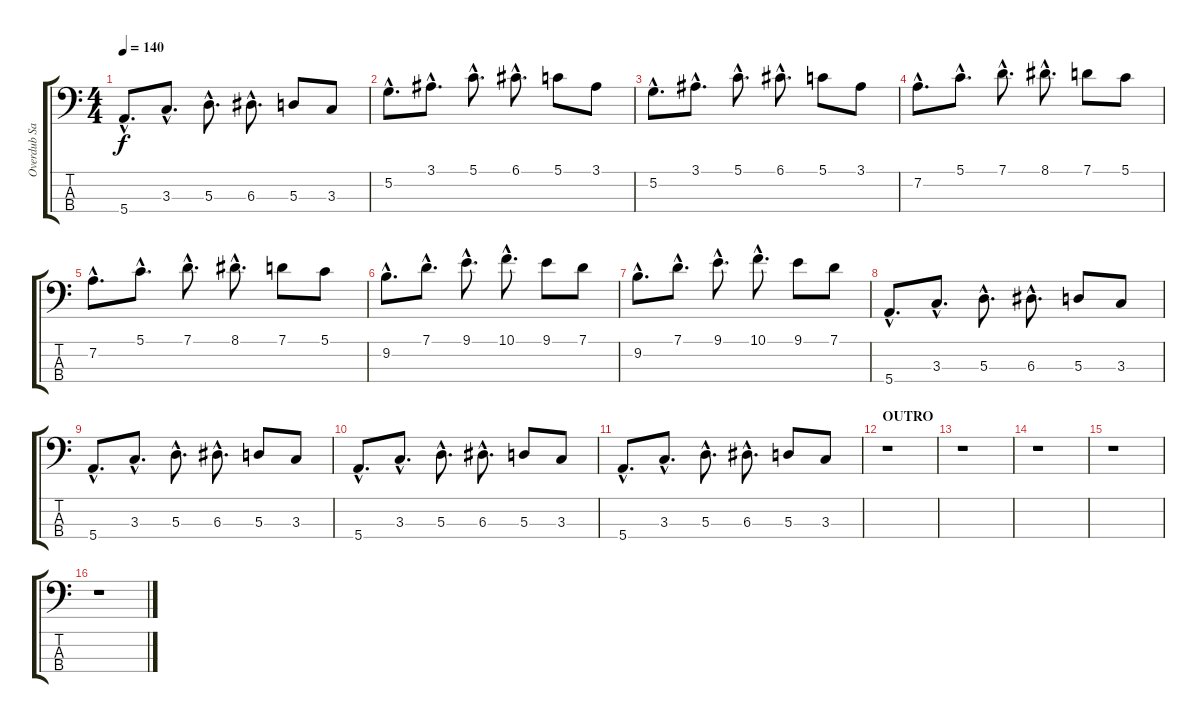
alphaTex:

\track ("Overdub San" "Overdub Sa") {instrument electricbasspick}
\staff {score tabs}
\tuning (G2 D2 A1 E1) {hide}
\ts (4 4)
\tempo 140
\clef f4
\ks c
5.4{hac}.8{d dy f} 3.3{hac}.8{d} 5.3{hac}.8{d} 6.3{hac}.8{d} 5.3.8 3.3.8 |
5.2{hac}.8{d} 3.1{hac}.8{d} 5.1{hac}.8{d} 6.1{hac}.8{d} 5.1.8 3.1.8 |
5.2{hac}.8{d} 3.1{hac}.8{d} 5.1{hac}.8{d} 6.1{hac}.8{d} 5.1.8 3.1.8 |
7.2{hac}.8{d} 5.1{hac}.8{d} 7.1{hac}.8{d} 8.1{hac}.8{d} 7.1.8 5.1.8 |
7.2{hac}.8{d} 5.1{hac}.8{d} 7.1{hac}.8{d} 8.1{hac}.8{d} 7.1.8 5.1.8 |
9.2{hac}.8{d} 7.1{hac}.8{d} 9.1{hac}.8{d} 10.1{hac}.8{d} 9.1.8 7.1.8 |
9.2{hac}.8{d} 7.1{hac}.8{d} 9.1{hac}.8{d} 10.1{hac}.8{d} 9.1.8 7.1.8 |
5.4{hac}.8{d} 3.3{hac}.8{d} 5.3{hac}.8{d} 6.3{hac}.8{d} 5.3.8 3.3.8 |
5.4{hac}.8{d} 3.3{hac}.8{d} 5.3{hac}.8{d} 6.3{hac}.8{d} 5.3.8 3.3.8 |
5.4{hac}.8{d} 3.3{hac}.8{d} 5.3{hac}.8{d} 6.3{hac}.8{d} 5.3.8 3.3.8 |
5.4{hac}.8{d} 3.3{hac}.8{d} 5.3{hac}.8{d} 6.3{hac}.8{d} 5.3.8 3.3.8 |
\section ("" "OUTRO")
r.1 |
r.1 |
r.1 |
r.1 |
r.1
